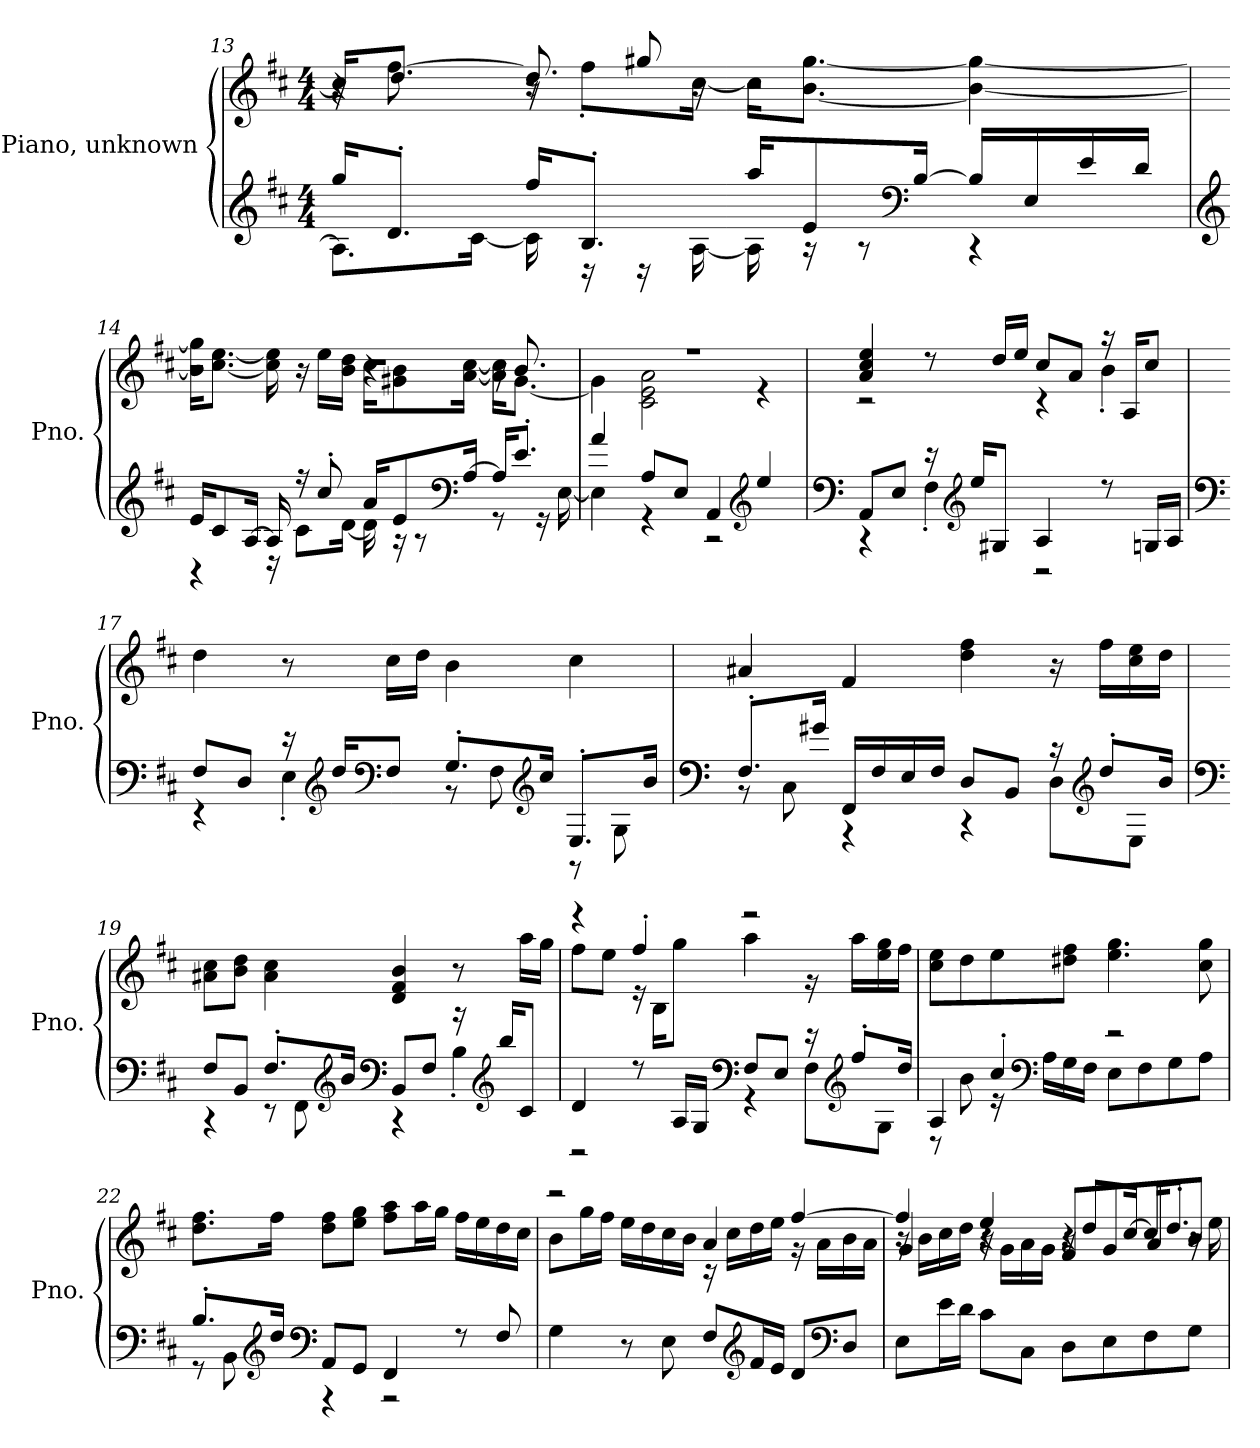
**kern	**kern
*part1	*part1
*staff2	*staff1
*I"Piano, unknown	*
*I'Pno.	*
!!LO:LB:g=z
*clefG2	*clefG2
*k[f#c#]	*k[f#c#]
*M4/4	*M4/4
=13	=13
*^	*^
*	*	*	*^
16gg/KL	8.A\L]	4r	16r	16cc#/KL]
8.d'/J	.	.	8.ff#\	[8.dd/J
.	[16c#\Jk	.	.	.
16ff#/KL	16c#\]	8r	16r	8.dd/]
8.B'/J	16r	.	8ff#'\L	.
.	16r	8gg#X/	.	.
.	[16A\	.	[16cc#\Jk	16r
16aa/KL	16A\]	2r	16cc#\KL]	2r
8e/	16r	.	[8.b\ [8.gg#\J	.
.	8r	.	.	.
*clefF4	*	*	*	*
[16B/Jk	.	.	.	.
16B/LL]	4r	.	4b\_ 4gg#\_	.
16E/	.	.	.	.
16e/	.	.	.	.
16d/JJ	.	.	.	.
=14	=14	=14	=14	=14
*clefG2	*	*	*	*
16e/KL	4r	1r	16b\] 16gg#\]KL	2r
8c#/	.	.	[8.cc#\ [8.ee\J	.
[16A/Jk	.	.	.	.
16A/]	16r	.	16cc#\] 16ee\]	.
16r	8c#\L	.	16r	.
8cc#'/	.	.	16ee\LL	.
.	[16d\Jk	.	16b\ 16dd\JJ	.
16a/KL	16d\]	.	16cc#\KL	4r
8e/	16r	.	8g#X\ 8b\	.
.	8r	.	.	.
*clefF4	*	*	*	*
[16A/Jk	.	.	[16a\ [16cc#\Jk	.
16A/KL]	8r	.	16a\] 16cc#\]KL	16r
8.e'/J	.	.	[8.g#\J	8.b/
.	16r	.	.	.
.	[16E\	.	.	.
*	*	*	*v	*v
!!LO:LB:g=z
=15	=15	=15	=15
4a/	4E\]	1r	4g#\]
8A/L	4r	.	2c#\ 2e\ 2a\
8E/J	.	.	.
4AA/	2r	.	.
*clefG2	*	*	*
4ee/	.	.	4r
=16	=16	=16	=16
*clefF4	*	*	*
8AA/L	4r	4a/ 4cc#/ 4ee/	2r
8E/J	.	.	.
16r	4F#'\	8r	.
*clefG2	*	*	*
16ee/KL	.	.	.
8G#X/J	.	16dd/LL	.
.	.	16ee/JJ	.
4A/	2r	8cc#/L	4r
.	.	8a/J	.
8r	.	16r	4b'\
.	.	16A/KL	.
16Gn/LL	.	8cc#/J	.
16A/JJ	.	.	.
*	*	*v	*v
=17	=17	=17
*clefF4	*	*
8F#/L	4r	4dd\
8D/J	.	.
16r	4E'\	8r
*clefG2	*	*
16dd/KL	.	.
*clefF4	*	*
8F#/J	.	16cc#\LL
.	.	16dd\JJ
8.G'/L	8r	4b\
.	8F#\	.
*clefG2	*	*
16cc#/Jk	.	.
8.E'/L	8r	4cc#\
.	8G\	.
16b/Jk	.	.
!!LO:LB:g=z
=18	=18	=18
*clefF4	*	*
8.F#'/L	8r	4a#X/
.	8C#\	.
16g#X/Jk	.	.
16FF#/LL	4r	4f#/
16F#/	.	.
16E/	.	.
16F#/JJ	.	.
8D/L	4r	4dd\ 4ff#\
8BB/J	.	.
16r	8D\L	16r
*clefG2	*	*
8dd'/L	.	16ff#\LL
.	8E\J	16cc#\ 16ee\
16b/Jk	.	16dd\JJ
=19	=19	=19
*clefF4	*	*
8F#/L	4r	8a#X\ 8cc#\L
8BB/J	.	8b\ 8dd\J
8.F#'/L	8r	4a#\ 4cc#\
.	8FF#\	.
*clefG2	*	*
16b/Jk	.	.
*clefF4	*	*
8BB/L	4r	4d/ 4f#/ 4b/
8F#/J	.	.
16r	4B'\	8r
*clefG2	*	*
16bb/KL	.	.
8c#/J	.	16aa\LL
.	.	16gg\JJ
!!LO:LB:g=z
=20	=20	=20
*	*	*^
4d/	2r	4r	8ff#\L
.	.	.	8ee\J
8r	.	4ff#'/	16r
.	.	.	16B\KL
16A/LL	.	.	8gg\J
16G/JJ	.	.	.
*clefF4	*	*	*
8F#/L	4r	2r	4aa\
8E/J	.	.	.
16r	8F#\L	.	16r
*clefG2	*	*	*
8ff#'/L	.	.	16aa\LL
.	8G\J	.	16ee\ 16gg\
16dd/Jk	.	.	16ff#\JJ
*	*	*v	*v
=21	=21	=21
4A/	8r	8cc#\ 8ee\L
.	8b\	8dd\
4cc#'/	16r	8ee\
*clefF4	*	*
.	16A\LL	.
.	16G\	8dd#X\ 8ff#\J
.	16F#\JJ	.
2r	8E\L	4.ee\ 4.gg\
.	8F#\	.
.	8G\	.
.	8A\J	8cc#\ 8gg\
=22	=22	=22
8.B'/L	8r	8.dd\ 8.ff#\L
.	8BB\	.
*clefG2	*	*
16dd/Jk	.	16ff#\Jk
*clefF4	*	*
8AA/L	4r	8dd\ 8ff#\L
8GG/J	.	8ee\ 8gg\J
4FF#/	2r	8ff#\ 8aa\L
.	.	16aa\L
.	.	16gg\JJ
8r	.	16ff#\LL
.	.	16ee\
8F#/	.	16dd\
.	.	16cc#\JJ
*v	*v	*
!!LO:LB:g=z
=23	=23
*	*^
4G\	2r	8b\L
.	.	16gg\L
.	.	16ff#\JJ
8r	.	16ee\LL
.	.	16dd\
8E\	.	16cc#\
.	.	16b\JJ
8F#/L	4a/	16r
.	.	16cc#\LL
*clefG2	*	*
16f#/L	.	16dd\
16e/JJ	.	16ee\JJ
8d/L	[4ff#/	16r
.	.	16a\LL
*clefF4	*	*
8D/J	.	16b\
.	.	16a\JJ
=24	=24	=24
*	*	*^
8E\L	4ff#/]	16r	4g/
.	.	16b\LL	.
16e\L	.	16cc#\	.
16d\JJ	.	16dd\JJ	.
8c#\L	4ee/	16r	4r
.	.	16g\LL	.
8C#\J	.	16a\	.
.	.	16g\JJ	.
8D\L	16r	4r	8f#/L
.	8dd/L	.	.
8E\	.	.	8g/
.	[16cc#/Jk	.	.
8F#\	16cc#/KL]	8r	8a/
.	8.dd'/J	.	.
8G\J	.	16r	8b/J
.	.	16ee\	.
*	*v	*v	*v
=	=
*-	*-
